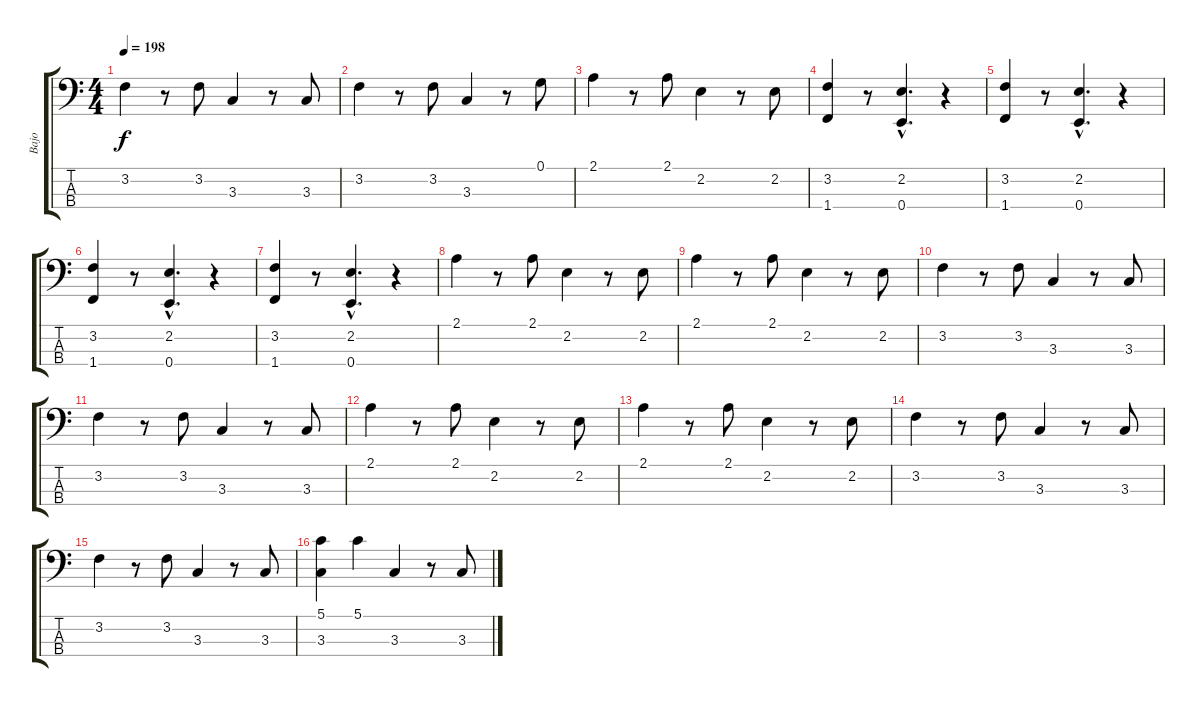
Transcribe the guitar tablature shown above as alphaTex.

\track ("Bajo" "Bajo") {instrument electricbasspick}
\staff {score tabs}
\tuning (G2 D2 A1 E1) {hide}
\ts (4 4)
\tempo 198
\clef f4
\ks c
3.2.4{dy f} r.8 3.2.8 3.3.4 r.8 3.3.8 |
3.2.4 r.8 3.2.8 3.3.4 r.8 0.1.8 |
2.1.4 r.8 2.1.8 2.2.4 r.8 2.2.8 |
(3.2 1.4).4 r.8 (2.2{hac} 0.4{hac}).4{d} r.4 |
(3.2 1.4).4 r.8 (2.2{hac} 0.4{hac}).4{d} r.4 |
(3.2 1.4).4 r.8 (2.2{hac} 0.4{hac}).4{d} r.4 |
(3.2 1.4).4 r.8 (2.2{hac} 0.4{hac}).4{d} r.4 |
2.1.4 r.8 2.1.8 2.2.4 r.8 2.2.8 |
2.1.4 r.8 2.1.8 2.2.4 r.8 2.2.8 |
3.2.4 r.8 3.2.8 3.3.4 r.8 3.3.8 |
3.2.4 r.8 3.2.8 3.3.4 r.8 3.3.8 |
2.1.4 r.8 2.1.8 2.2.4 r.8 2.2.8 |
2.1.4 r.8 2.1.8 2.2.4 r.8 2.2.8 |
3.2.4 r.8 3.2.8 3.3.4 r.8 3.3.8 |
3.2.4 r.8 3.2.8 3.3.4 r.8 3.3.8 |
(5.1 3.3).4 5.1.4 3.3.4 r.8 3.3.8
